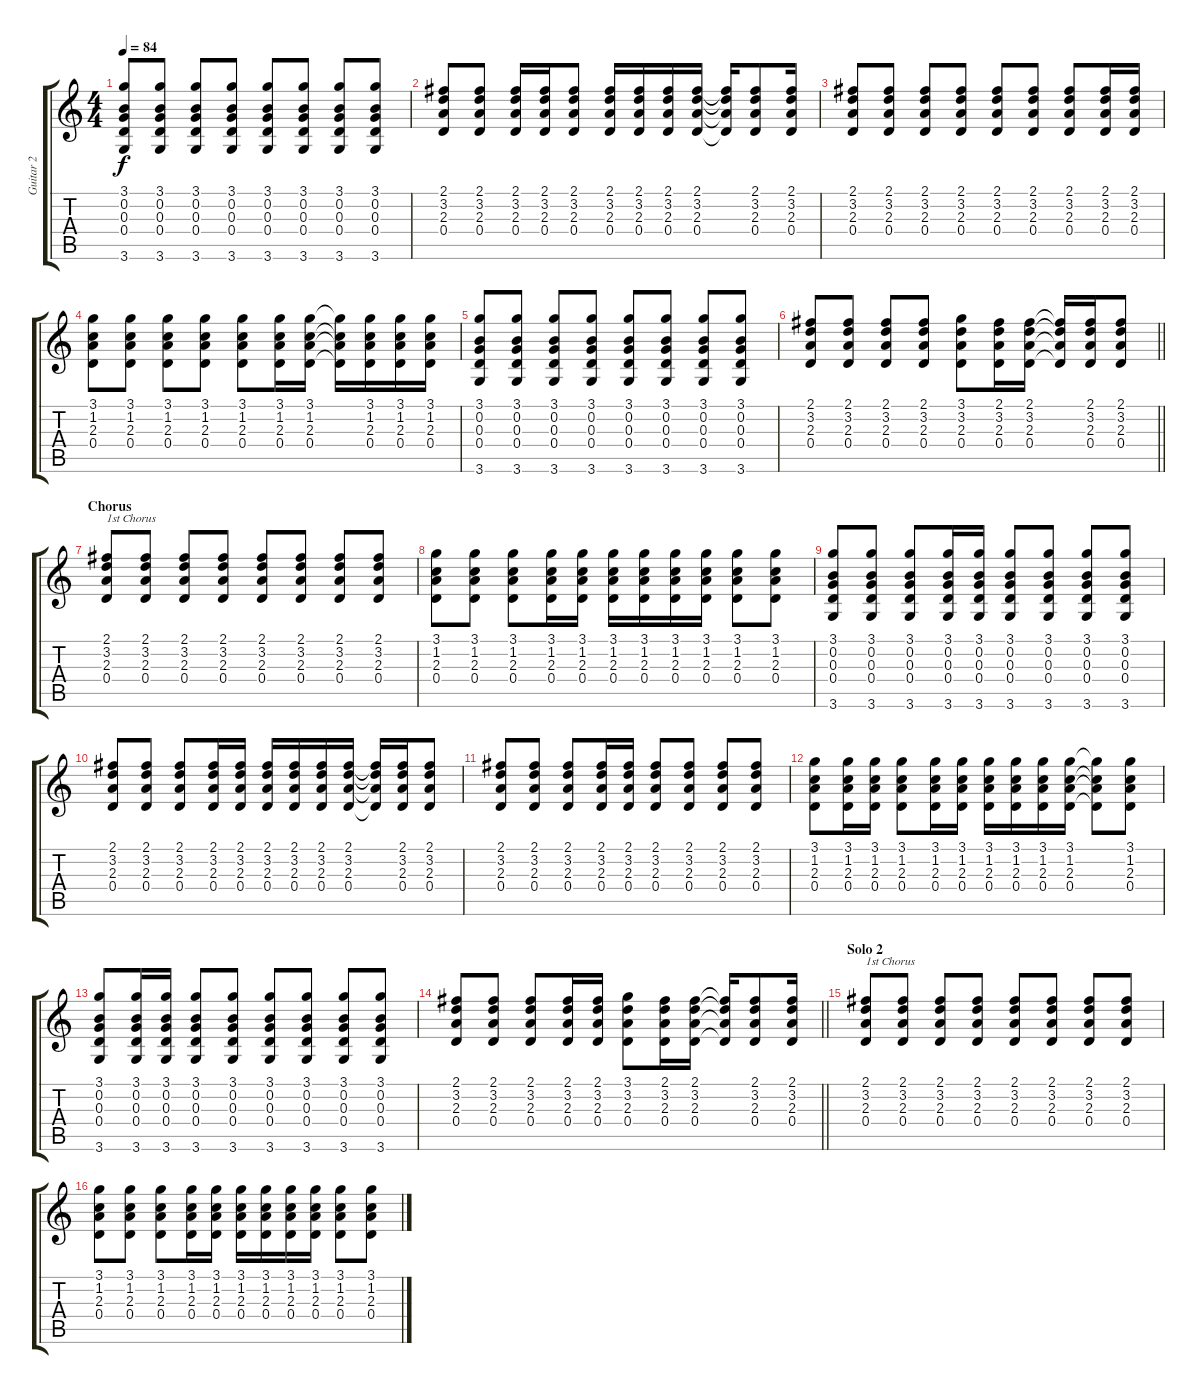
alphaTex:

\track ("Guitar 2" "Guitar 2") {instrument acousticguitarsteel}
\staff {score tabs}
\tuning (E4 B3 G3 D3 A2 E2) {hide}
\ts (4 4)
\tempo 84
\clef g2
\ks c
(3.1 0.2 0.3 0.4 3.6).8{dy f} (3.1 0.2 0.3 0.4 3.6).8 (3.1 0.2 0.3 0.4 3.6).8 (3.1 0.2 0.3 0.4 3.6).8 (3.1 0.2 0.3 0.4 3.6).8 (3.1 0.2 0.3 0.4 3.6).8 (3.1 0.2 0.3 0.4 3.6).8 (3.1 0.2 0.3 0.4 3.6).8 |
(2.1 3.2 2.3 0.4).8 (2.1 3.2 2.3 0.4).8 (2.1 3.2 2.3 0.4).16 (2.1 3.2 2.3 0.4).16 (2.1 3.2 2.3 0.4).8 (2.1 3.2 2.3 0.4).16 (2.1 3.2 2.3 0.4).16 (2.1 3.2 2.3 0.4).16 (2.1 3.2 2.3 0.4).16 (2.1{t} 3.2{t} 2.3{t} 0.4{t}).16 (2.1 3.2 2.3 0.4).8 (2.1 3.2 2.3 0.4).16 |
(2.1 3.2 2.3 0.4).8 (2.1 3.2 2.3 0.4).8 (2.1 3.2 2.3 0.4).8 (2.1 3.2 2.3 0.4).8 (2.1 3.2 2.3 0.4).8 (2.1 3.2 2.3 0.4).8 (2.1 3.2 2.3 0.4).8 (2.1 3.2 2.3 0.4).16 (2.1 3.2 2.3 0.4).16 |
(3.1 1.2 2.3 0.4).8 (3.1 1.2 2.3 0.4).8 (3.1 1.2 2.3 0.4).8 (3.1 1.2 2.3 0.4).8 (3.1 1.2 2.3 0.4).8 (3.1 1.2 2.3 0.4).16 (3.1 1.2 2.3 0.4).16 (3.1{t} 1.2{t} 2.3{t} 0.4{t}).16 (3.1 1.2 2.3 0.4).16 (3.1 1.2 2.3 0.4).16 (3.1 1.2 2.3 0.4).16 |
(3.1 0.2 0.3 0.4 3.6).8 (3.1 0.2 0.3 0.4 3.6).8 (3.1 0.2 0.3 0.4 3.6).8 (3.1 0.2 0.3 0.4 3.6).8 (3.1 0.2 0.3 0.4 3.6).8 (3.1 0.2 0.3 0.4 3.6).8 (3.1 0.2 0.3 0.4 3.6).8 (3.1 0.2 0.3 0.4 3.6).8 |
\barLineRight lightlight
(2.1 3.2 2.3 0.4).8 (2.1 3.2 2.3 0.4).8 (2.1 3.2 2.3 0.4).8 (2.1 3.2 2.3 0.4).8 (3.1 3.2 2.3 0.4).8 (2.1 3.2 2.3 0.4).16 (2.1 3.2 2.3 0.4).16 (2.1{t} 3.2{t} 2.3{t} 0.4{t}).16 (2.1 3.2 2.3 0.4).16 (2.1 3.2 2.3 0.4).8 |
\section ("" "Chorus")
(2.1 3.2 2.3 0.4).8{txt "1st Chorus"} (2.1 3.2 2.3 0.4).8 (2.1 3.2 2.3 0.4).8 (2.1 3.2 2.3 0.4).8 (2.1 3.2 2.3 0.4).8 (2.1 3.2 2.3 0.4).8 (2.1 3.2 2.3 0.4).8 (2.1 3.2 2.3 0.4).8 |
(3.1 1.2 2.3 0.4).8 (3.1 1.2 2.3 0.4).8 (3.1 1.2 2.3 0.4).8 (3.1 1.2 2.3 0.4).16 (3.1 1.2 2.3 0.4).16 (3.1 1.2 2.3 0.4).16 (3.1 1.2 2.3 0.4).16 (3.1 1.2 2.3 0.4).16 (3.1 1.2 2.3 0.4).16 (3.1 1.2 2.3 0.4).8 (3.1 1.2 2.3 0.4).8 |
(3.1 0.2 0.3 0.4 3.6).8 (3.1 0.2 0.3 0.4 3.6).8 (3.1 0.2 0.3 0.4 3.6).8 (3.1 0.2 0.3 0.4 3.6).16 (3.1 0.2 0.3 0.4 3.6).16 (3.1 0.2 0.3 0.4 3.6).8 (3.1 0.2 0.3 0.4 3.6).8 (3.1 0.2 0.3 0.4 3.6).8 (3.1 0.2 0.3 0.4 3.6).8 |
(2.1 3.2 2.3 0.4).8 (2.1 3.2 2.3 0.4).8 (2.1 3.2 2.3 0.4).8 (2.1 3.2 2.3 0.4).16 (2.1 3.2 2.3 0.4).16 (2.1 3.2 2.3 0.4).16 (2.1 3.2 2.3 0.4).16 (2.1 3.2 2.3 0.4).16 (2.1 3.2 2.3 0.4).16 (2.1{t} 3.2{t} 2.3{t} 0.4{t}).16 (2.1 3.2 2.3 0.4).16 (2.1 3.2 2.3 0.4).8 |
(2.1 3.2 2.3 0.4).8 (2.1 3.2 2.3 0.4).8 (2.1 3.2 2.3 0.4).8 (2.1 3.2 2.3 0.4).16 (2.1 3.2 2.3 0.4).16 (2.1 3.2 2.3 0.4).8 (2.1 3.2 2.3 0.4).8 (2.1 3.2 2.3 0.4).8 (2.1 3.2 2.3 0.4).8 |
(3.1 1.2 2.3 0.4).8 (3.1 1.2 2.3 0.4).16 (3.1 1.2 2.3 0.4).16 (3.1 1.2 2.3 0.4).8 (3.1 1.2 2.3 0.4).16 (3.1 1.2 2.3 0.4).16 (3.1 1.2 2.3 0.4).16 (3.1 1.2 2.3 0.4).16 (3.1 1.2 2.3 0.4).16 (3.1 1.2 2.3 0.4).16 (3.1{t} 1.2{t} 2.3{t} 0.4{t}).8 (3.1 1.2 2.3 0.4).8 |
(3.1 0.2 0.3 0.4 3.6).8 (3.1 0.2 0.3 0.4 3.6).16 (3.1 0.2 0.3 0.4 3.6).16 (3.1 0.2 0.3 0.4 3.6).8 (3.1 0.2 0.3 0.4 3.6).8 (3.1 0.2 0.3 0.4 3.6).8 (3.1 0.2 0.3 0.4 3.6).8 (3.1 0.2 0.3 0.4 3.6).8 (3.1 0.2 0.3 0.4 3.6).8 |
\barLineRight lightlight
(2.1 3.2 2.3 0.4).8 (2.1 3.2 2.3 0.4).8 (2.1 3.2 2.3 0.4).8 (2.1 3.2 2.3 0.4).16 (2.1 3.2 2.3 0.4).16 (3.1 3.2 2.3 0.4).8 (2.1 3.2 2.3 0.4).16 (2.1 3.2 2.3 0.4).16 (2.1{t} 3.2{t} 2.3{t} 0.4{t}).16 (2.1 3.2 2.3 0.4).8 (2.1 3.2 2.3 0.4).16 |
\section ("" "Solo 2")
(2.1 3.2 2.3 0.4).8{txt "1st Chorus"} (2.1 3.2 2.3 0.4).8 (2.1 3.2 2.3 0.4).8 (2.1 3.2 2.3 0.4).8 (2.1 3.2 2.3 0.4).8 (2.1 3.2 2.3 0.4).8 (2.1 3.2 2.3 0.4).8 (2.1 3.2 2.3 0.4).8 |
(3.1 1.2 2.3 0.4).8 (3.1 1.2 2.3 0.4).8 (3.1 1.2 2.3 0.4).8 (3.1 1.2 2.3 0.4).16 (3.1 1.2 2.3 0.4).16 (3.1 1.2 2.3 0.4).16 (3.1 1.2 2.3 0.4).16 (3.1 1.2 2.3 0.4).16 (3.1 1.2 2.3 0.4).16 (3.1 1.2 2.3 0.4).8 (3.1 1.2 2.3 0.4).8
